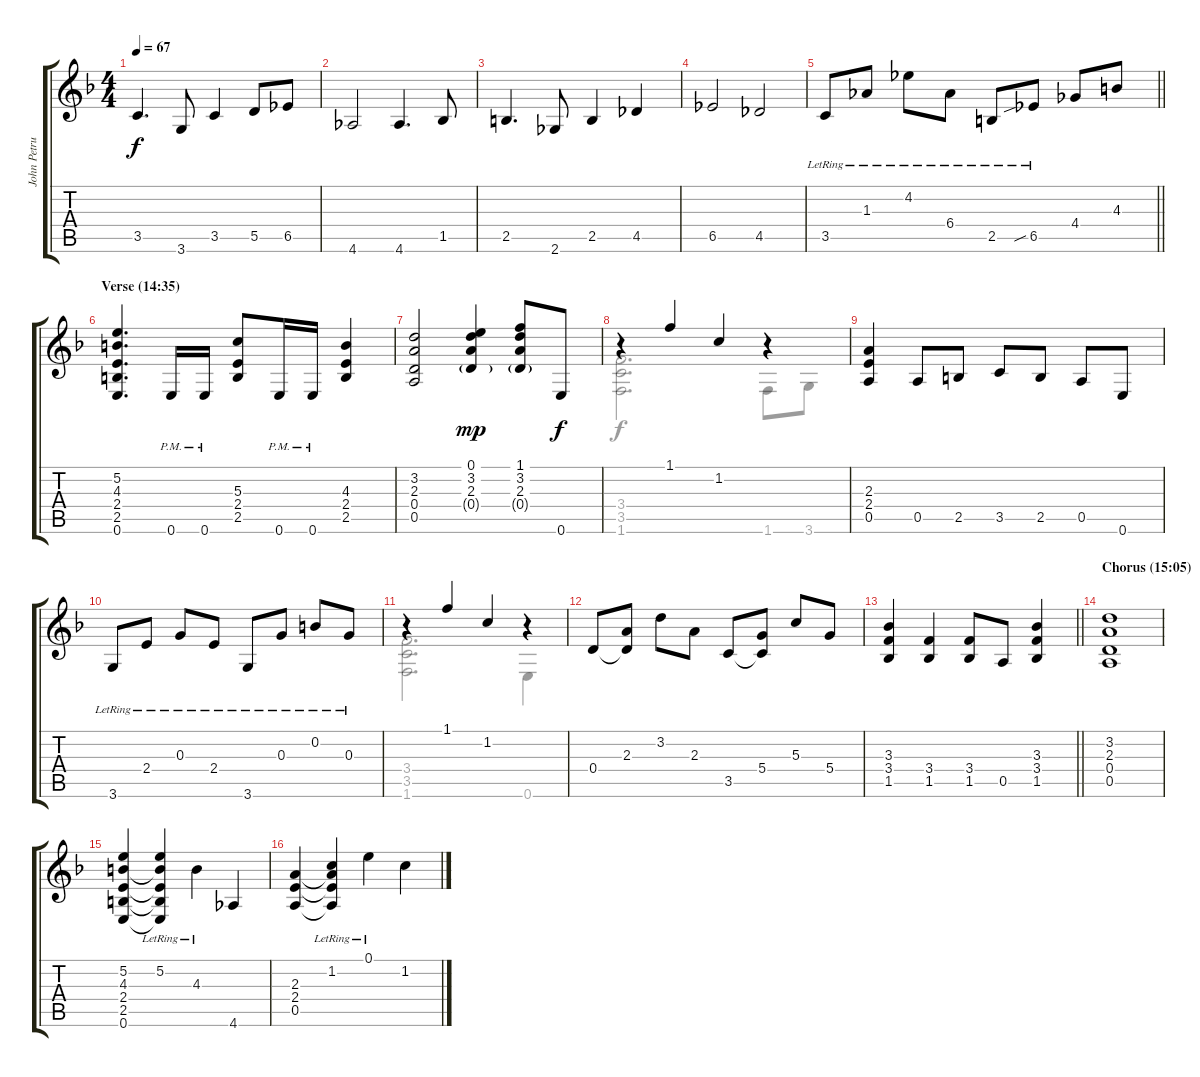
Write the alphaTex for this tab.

\track ("John Petrucci Gtr. 2" "John Petru") {instrument distortionguitar}
\staff {score tabs}
\tuning (E4 B3 G3 D3 A2 E2) {hide}
\voice
\ts (4 4)
\tempo 67
\clef g2
\ks dminor
3.5.4{d dy f} 3.6.8 3.5.4 5.5.8 6.5.8 |
4.6.2 4.6.4{d} 1.5.8 |
2.5.4{d} 2.6.8 2.5.4 4.5.4 |
6.5.2 4.5.2 |
\barLineRight lightlight
3.5{lr}.8 1.3{lr}.8 4.2{lr}.8 6.4{lr}.8 2.5{lr}.8 6.5{sib lr}.8 4.4.8 4.3.8 |
\section ("" "Verse (14:35)")
(5.2 4.3 2.4 2.5 0.6).4{d} 0.6{pm}.16 0.6{pm}.16 (5.3 2.4 2.5).8 0.6{pm}.16 0.6{pm}.16 (4.3 2.4 2.5).4 |
(3.2 2.3 0.4 0.5).2 (0.1 3.2 2.3 0.4{g}).4{dy mp} (1.1 3.2 2.3 0.4{g}).8 0.6.8{dy f} |
r.4 1.1.4 1.2.4 r.4 |
(2.3 2.4 0.5).4 0.5.8 2.5.8 3.5.8 2.5.8 0.5.8 0.6.8 |
3.6{lr}.8 2.4{lr}.8 0.3{lr}.8 2.4{lr}.8 3.6{lr}.8 0.3{lr}.8 0.2{lr}.8 0.3{lr}.8 |
r.4 1.1.4 1.2.4 r.4 |
0.4.8 (2.3 0.4{t}).8 3.2.8 2.3.8 3.5.8 (5.4 3.5{t}).8 5.3.8 5.4.8 |
\barLineRight lightlight
(3.3 3.4 1.5).4 (3.4 1.5).4 (3.4 1.5).8 0.5.8 (3.3 3.4 1.5).4 |
\section ("" "Chorus (15:05)")
(3.2 2.3 0.4 0.5).1 |
(5.2 4.3 2.4 2.5 0.6).4 (5.2{lr} 4.3{t} 2.4{t} 2.5{t} 0.6{t}).4 4.3{lr}.4 4.6.4 |
(2.3 2.4 0.5).4 (1.2{lr} 2.3{t} 2.4{t} 0.5{t}).4 0.1{lr}.4 1.2.4
\voice
\clef g2
\ottava regular
\simile none
\ks dminor
|
|
|
|
\barLineRight lightlight
|
|
|
(3.4 3.5 1.6).2{d} 1.6.8 3.6.8 |
|
|
(3.4 3.5 1.6).2{d} 0.6.4 |
|
\barLineRight lightlight
|
|
|
